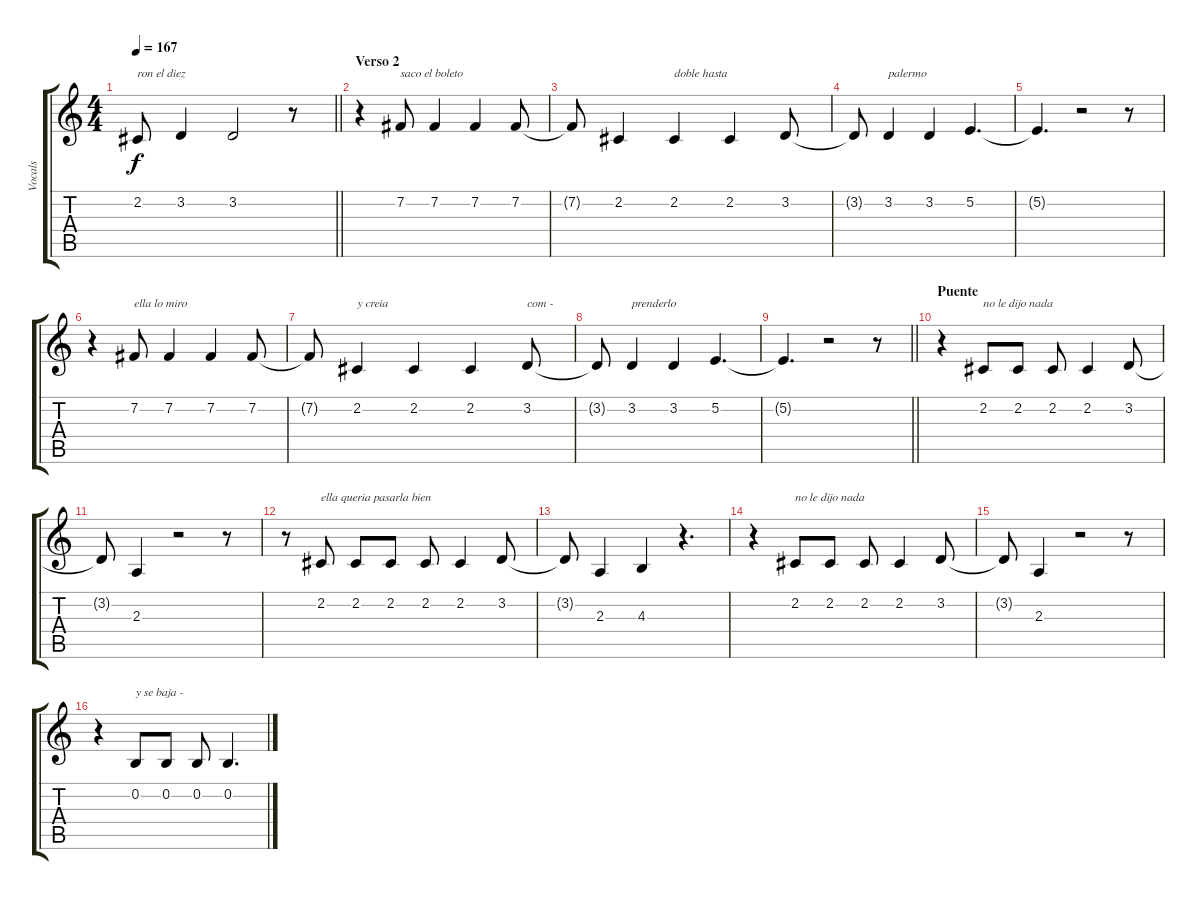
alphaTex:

\track ("Vocals" "Vocals") {instrument violin}
\staff {score tabs}
\tuning (E4 B3 G3 D3 A2 E2) {hide}
\ts (4 4)
\tempo 167
\clef g2
\barLineRight lightlight
\ks c
2.2.8{txt "ron el diez" dy f} 3.2.4 3.2.2 r.8 |
\section ("" "Verso 2")
r.4 7.2.8{txt "saco el boleto"} 7.2.4 7.2.4 7.2.8 |
7.2{t}.8 2.2.4 2.2.4{txt "doble hasta"} 2.2.4 3.2.8 |
3.2{t}.8 3.2.4{txt "palermo"} 3.2.4 5.2.4{d} |
5.2{t}.4{d} r.2 r.8 |
r.4 7.2.8{txt "ella lo miro"} 7.2.4 7.2.4 7.2.8 |
7.2{t}.8 2.2.4{txt "y creia"} 2.2.4 2.2.4 3.2.8{txt "com -"} |
3.2{t}.8 3.2.4{txt "prenderlo"} 3.2.4 5.2.4{d} |
\barLineRight lightlight
5.2{t}.4{d} r.2 r.8 |
\section ("" "Puente")
r.4 2.2.8{txt "no le dijo nada"} 2.2.8 2.2.8 2.2.4 3.2.8 |
3.2{t}.8 2.3.4 r.2 r.8 |
r.8 2.2.8{txt "ella queria pasarla bien"} 2.2.8 2.2.8 2.2.8 2.2.4 3.2.8 |
3.2{t}.8 2.3.4 4.3.4 r.4{d} |
r.4 2.2.8{txt "no le dijo nada"} 2.2.8 2.2.8 2.2.4 3.2.8 |
3.2{t}.8 2.3.4 r.2 r.8 |
r.4 0.2.8{txt "y se baja -"} 0.2.8 0.2.8 0.2.4{d}
